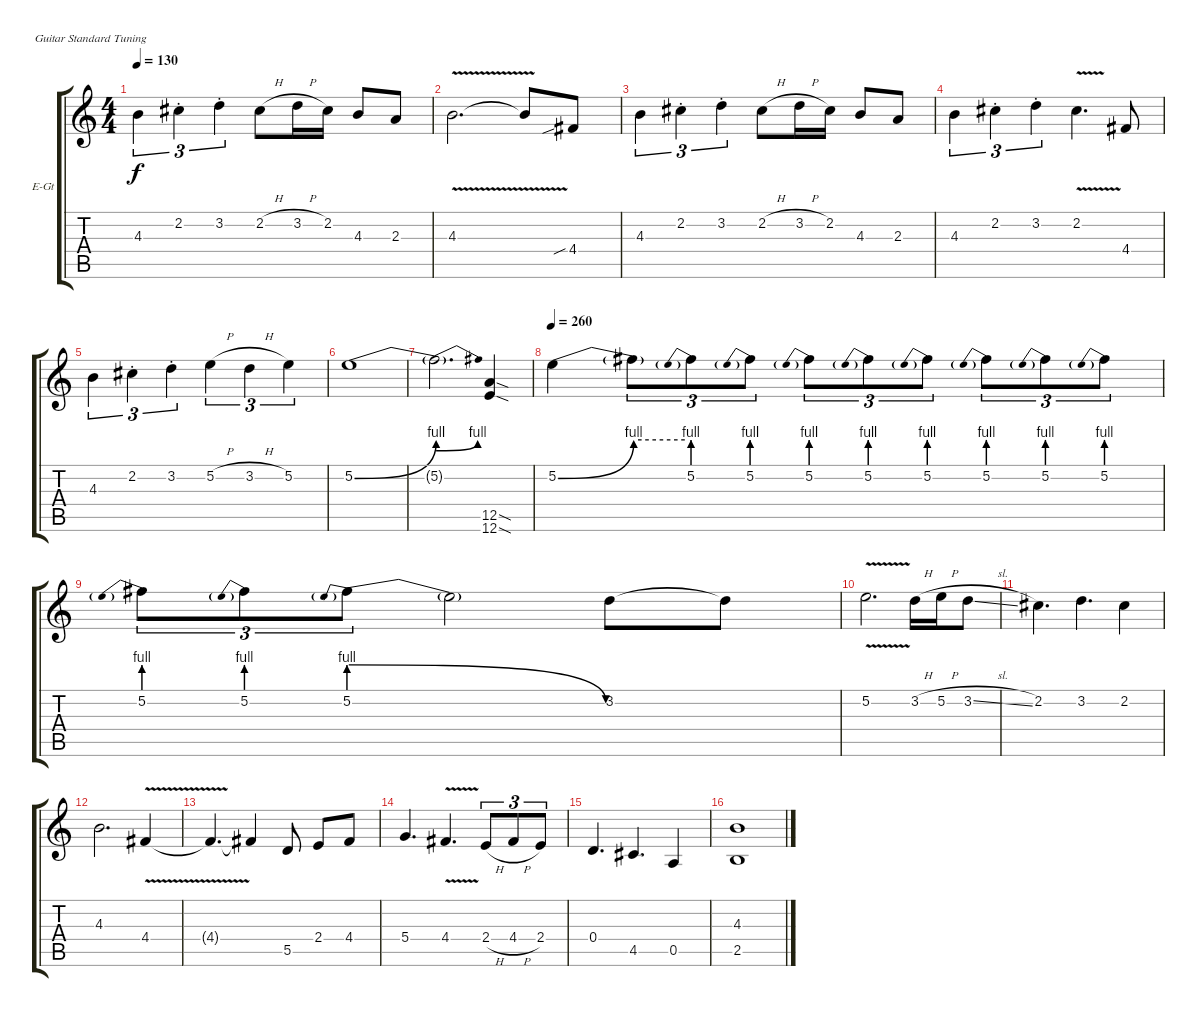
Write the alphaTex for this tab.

\defaultSystemsLayout 4
\bracketExtendMode groupsimilarinstruments
\firstSystemTrackNameOrientation horizontal
\otherSystemsTrackNameOrientation horizontal
\track ("Wolf Hoffmann" "E-Gt") {instrument distortionguitar}
\staff {score tabs}
\tuning (E4 B3 G3 D3 A2 E2)
\ts (4 4)
\tempo 130
\clef g2
\ks c
4.3.4{tu (3 2) dy f} 2.2{st}.4{tu (3 2)} 3.2{st}.4{tu (3 2)} 2.2{h}.8 3.2{h}.16 2.2.16 4.3.8 2.3.8 |
4.3{v}.2{d} 4.3{v t}.8 4.4{sib}.8 |
4.3.4{tu (3 2)} 2.2{st}.4{tu (3 2)} 3.2{st}.4{tu (3 2)} 2.2{h}.8 3.2{h}.16 2.2.16 4.3.8 2.3.8 |
4.3.4{tu (3 2)} 2.2{st}.4{tu (3 2)} 3.2{st}.4{tu (3 2)} 2.2{v}.4{d} 4.4.8 |
4.3.4{tu (3 2)} 2.2{st}.4{tu (3 2)} 3.2{st}.4{tu (3 2)} 5.2{h}.4{tu (3 2)} 3.2{h}.4{tu (3 2)} 5.2.4{tu (3 2)} |
5.2{be (bend 0 0 59.4 4)}.1 |
5.2{be (bend 0 2 60 4) t}.2{d} (12.6{sod} 12.5{sod}).4 |
\tempo 260
5.2{be (bend 0 0 60 4)}.4 5.2{be (hold 0 4 60 4) t}.8{tu (3 2)} 5.2{be (prebend 0 4 60 4)}.8{tu (3 2)} 5.2{be (prebend 0 4 60 4)}.8{tu (3 2)} 5.2{be (prebend 0 4 60 4)}.8{tu (3 2)} 5.2{be (prebend 0 4 60 4)}.8{tu (3 2)} 5.2{be (prebend 0 4 60 4)}.8{tu (3 2)} 5.2{be (prebend 0 4 60 4)}.8{tu (3 2)} 5.2{be (prebend 0 4 60 4)}.8{tu (3 2)} 5.2{be (prebend 0 4 60 4)}.8{tu (3 2)} |
5.2{be (prebend 0 4 60 4)}.8{tu (3 2)} 5.2{be (prebend 0 4 60 4)}.8{tu (3 2)} 5.2{be (prebendrelease 0 4 26.4 0)}.8{tu (3 2)} 5.2{t}.2 3.2.8 3.2{t}.8 |
5.2{v}.2{d} 3.2{h}.16 5.2{h}.16 3.2{sl}.8 |
2.2.4{d} 3.2.4{d} 2.2.4 |
4.3.2{d} 4.4{v}.4 |
4.4{t}.4{d} 4.4{t}.4 5.5.8 2.4.8 4.4.8 |
5.4.4{d} 4.4{v}.4{d} 2.4{h}.8{tu (3 2)} 4.4{h}.8{tu (3 2)} 2.4.8{tu (3 2)} |
0.4.4{d} 4.5.4{d} 0.5.4 |
(2.5 4.3).1
